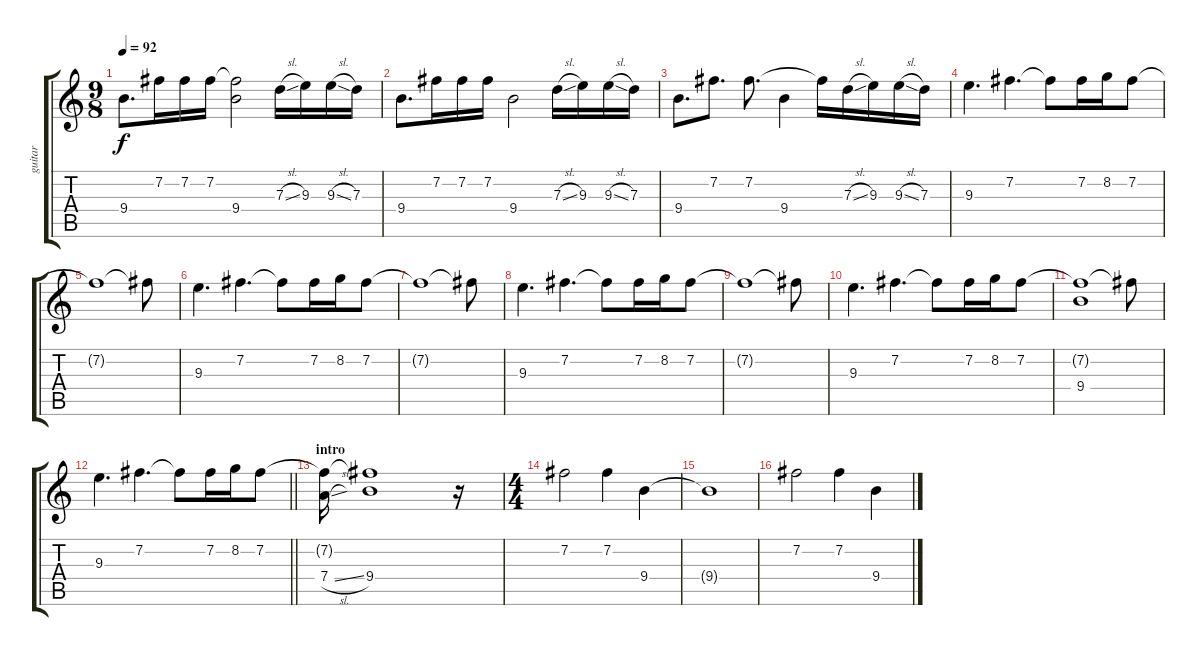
\track ("guitar" "guitar") {instrument electricguitarclean}
\staff {score tabs}
\tuning (E4 B3 G3 D3 A2 D2) {hide}
\ts (9 8)
\tempo 92
\clef g2
\ks c
9.4.8{d dy f} 7.2.16 7.2.16 7.2.16 (7.2{t} 9.4).2 7.3{sl}.16 9.3.16 9.3{sl}.16 7.3.16 |
9.4.8{d} 7.2.16 7.2.16 7.2.16 9.4.2 7.3{sl}.16 9.3.16 9.3{sl}.16 7.3.16 |
9.4.8{d} 7.2.8{d} 7.2.8{d} 9.4.4 7.2{t}.16 7.3{sl}.16 9.3.16 9.3{sl}.16 7.3.16 |
9.3.4{d volume 9} 7.2.4{d} 7.2{t}.8 7.2.16 8.2.16 7.2.8 |
7.2{t}.1{volume 5} 7.2{t}.8 |
9.3.4{d volume 9} 7.2.4{d} 7.2{t}.8 7.2.16 8.2.16 7.2.8 |
7.2{t}.1{volume 5} 7.2{t}.8 |
9.3.4{d volume 9} 7.2.4{d} 7.2{t}.8 7.2.16 8.2.16 7.2.8 |
7.2{t}.1{volume 5} 7.2{t}.8 |
9.3.4{d volume 9} 7.2.4{d} 7.2{t}.8 7.2.16 8.2.16 7.2.8 |
(7.2{t} 9.4).1{volume 5} 7.2{t}.8 |
\barLineRight lightlight
9.3.4{d volume 9} 7.2.4{d} 7.2{t}.8 7.2.16 8.2.16 7.2.8 |
\section ("" "intro")
(7.2{t} 7.4{sl}).16{volume 5} (7.2{t} 9.4).1 r.16 |
\ts (4 4)
7.2.2{volume 11} 7.2.4 9.4.4 |
9.4{t}.1 |
7.2.2{volume 11} 7.2.4 9.4.4
